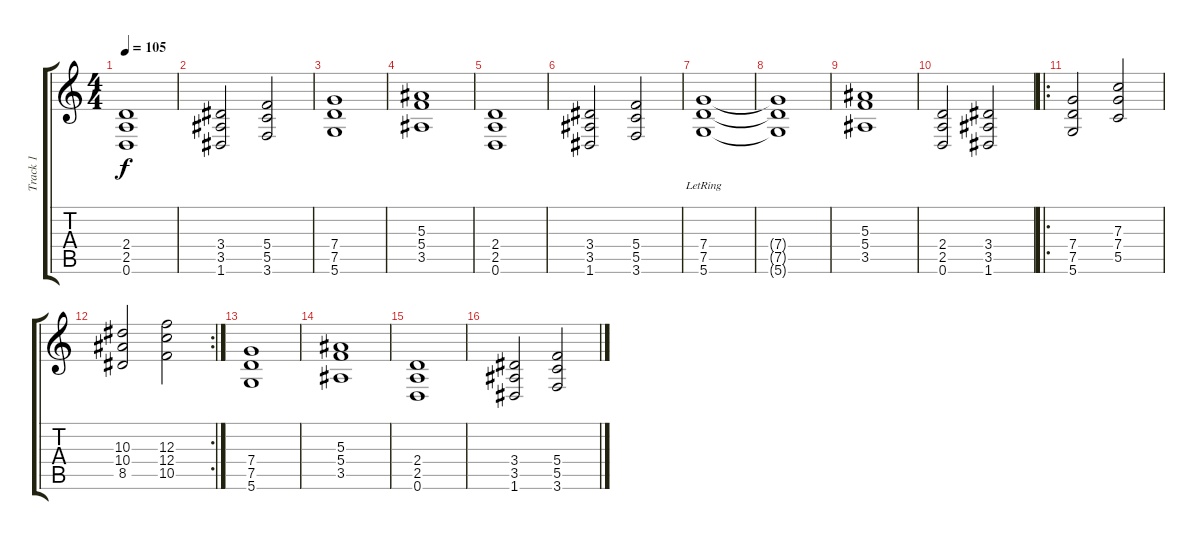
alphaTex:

\track ("Track 1" "Track 1") {instrument distortionguitar}
\staff {score tabs}
\tuning (D4 A3 F3 C3 G2 D2) {hide}
\ts (4 4)
\tempo 105
\clef g2
\ks c
(2.4 2.5 0.6).1{dy f} |
(3.4 3.5 1.6).2 (5.4 5.5 3.6).2 |
(7.4 7.5 5.6).1 |
(5.3 5.4 3.5).1 |
(2.4 2.5 0.6).1 |
(3.4 3.5 1.6).2 (5.4 5.5 3.6).2 |
(7.4{lr} 7.5{lr} 5.6{lr}).1 |
(7.4{t} 7.5{t} 5.6{t}).1 |
(5.3 5.4 3.5).1 |
(2.4 2.5 0.6).2 (3.4 3.5 1.6).2 |
\ro
(7.4 7.5 5.6).2 (7.3 7.4 5.5).2 |
\rc 2
(10.3 10.4 8.5).2 (12.3 12.4 10.5).2 |
(7.4 7.5 5.6).1 |
(5.3 5.4 3.5).1 |
(2.4 2.5 0.6).1 |
(3.4 3.5 1.6).2 (5.4 5.5 3.6).2
